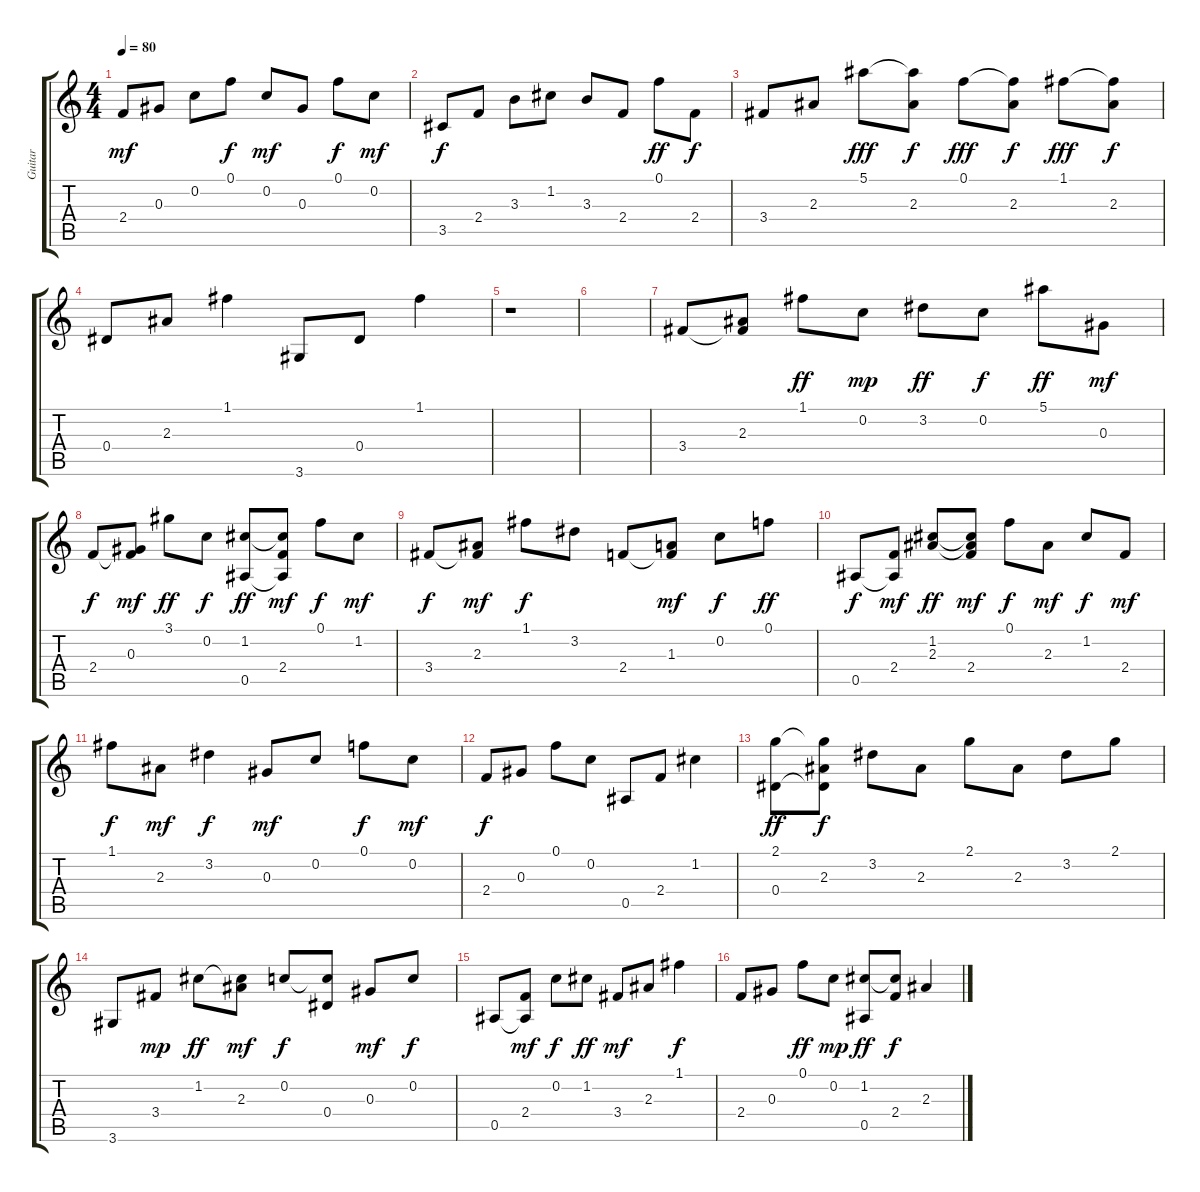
\track ("Guitar" "Guitar") {instrument acousticguitarnylon}
\staff {score tabs}
\tuning (F4 C4 Ab3 Eb3 Bb2 F2) {hide}
\ts (4 4)
\tempo 80
\clef g2
\ks c
2.4.8{dy mf} 0.3.8 0.2.8 0.1.8{dy f} 0.2.8{dy mf} 0.3.8 0.1.8{dy f} 0.2.8{dy mf} |
3.5.8{dy f} 2.4.8 3.3.8 1.2.8 3.3.8 2.4.8 0.1.8{dy ff} 2.4.8{dy f} |
3.4.8 2.3.8 5.1.8{dy fff} (5.1{t} 2.3).8{dy f} 0.1.8{dy fff} (0.1{t} 2.3).8{dy f} 1.1.8{dy fff} (1.1{t} 2.3).8{dy f} |
0.4.8 2.3.8 1.1.4 3.6.8 0.4.8 1.1.4 |
r.1 |
|
3.4.8 (2.3 3.4{t}).8 1.1.8{dy ff} 0.2.8{dy mp} 3.2.8{dy ff} 0.2.8{dy f} 5.1.8{dy ff} 0.3.8{dy mf} |
2.4.8{dy f} (0.3 2.4{t}).8{dy mf} 3.1.8{dy ff} 0.2.8{dy f} (1.2 0.5).8{dy ff} (1.2{t} 2.4 0.5{t}).8{dy mf} 0.1.8{dy f} 1.2.8{dy mf} |
3.4.8{dy f} (2.3 3.4{t}).8{dy mf} 1.1.8{dy f} 3.2.8 2.4.8 (1.3 2.4{t}).8{dy mf} 0.2.8{dy f} 0.1.8{dy ff} |
0.5.8{dy f} (2.4 0.5{t}).8{dy mf} (1.2 2.3).8{dy ff} (1.2{t} 2.3{t} 2.4).8{dy mf} 0.1.8{dy f} 2.3.8{dy mf} 1.2.8{dy f} 2.4.8{dy mf} |
1.1.8{dy f} 2.3.8{dy mf} 3.2.4{dy f} 0.3.8{dy mf} 0.2.8 0.1.8{dy f} 0.2.8{dy mf} |
2.4.8{dy f} 0.3.8 0.1.8 0.2.8 0.5.8 2.4.8 1.2.4 |
(2.1 0.4).8{dy ff} (2.1{t} 2.3 0.4{t}).8{dy f} 3.2.8 2.3.8 2.1.8 2.3.8 3.2.8 2.1.8 |
3.6.8 3.4.8{dy mp} 1.2.8{dy ff} (1.2{t} 2.3).8{dy mf} 0.2.8{dy f} (0.2{t} 0.4).8 0.3.8{dy mf} 0.2.8{dy f} |
0.5.8 (2.4 0.5{t}).8{dy mf} 0.2.8{dy f} 1.2.8{dy ff} 3.4.8{dy mf} 2.3.8 1.1.4{dy f} |
2.4.8 0.3.8 0.1.8{dy ff} 0.2.8{dy mp} (1.2 0.5).8{dy ff} (1.2{t} 2.4).8{dy f} 2.3.4
